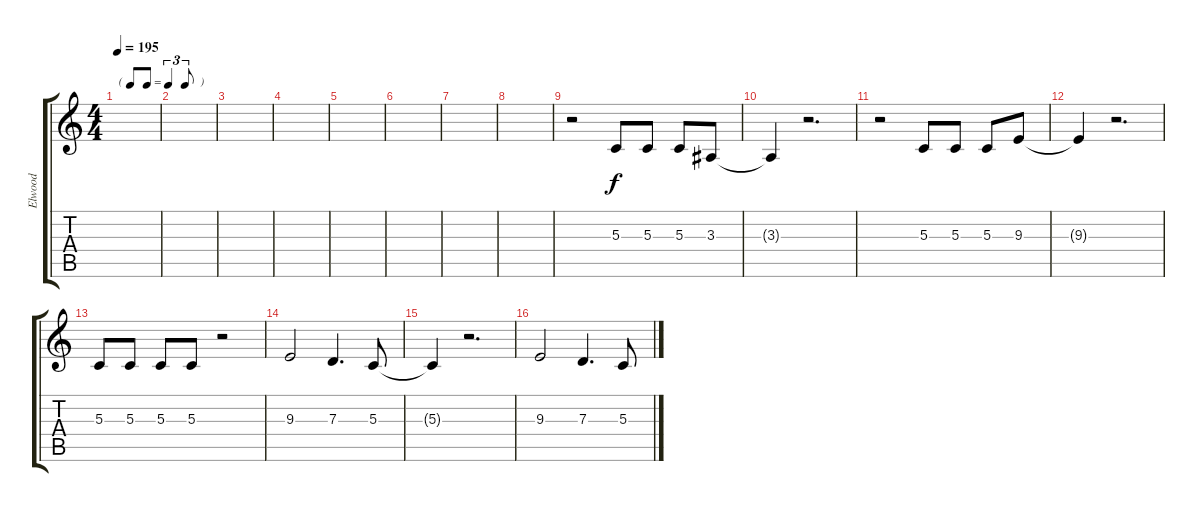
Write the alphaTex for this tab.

\track ("Elwood" "Elwood") {instrument oboe}
\staff {score tabs}
\tuning (E4 B3 G3 D3 A2 E2) {hide}
\ts (4 4)
\tf triplet8th
\tempo 195
\clef g2
\ks c
|
|
|
|
|
|
|
|
r.2 5.3.8 5.3.8 5.3.8 3.3.8 |
3.3{t}.4 r.2{d} |
r.2 5.3.8 5.3.8 5.3.8 9.3.8 |
9.3{t}.4 r.2{d} |
5.3.8 5.3.8 5.3.8 5.3.8 r.2 |
9.3.2 7.3.4{d} 5.3.8 |
5.3{t}.4 r.2{d} |
9.3.2 7.3.4{d} 5.3.8
